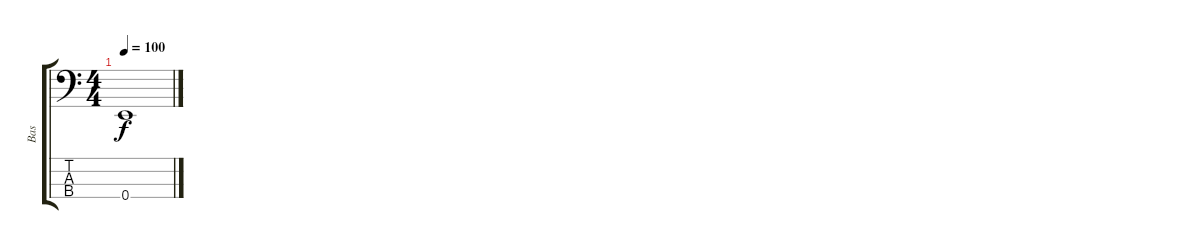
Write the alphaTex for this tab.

\track ("Bas" "Bas") {instrument electricbasspick}
\staff {score tabs}
\tuning (G2 D2 A1 E1) {hide}
\ts (4 4)
\tempo 100
\clef f4
\ks c
0.4{t}.1{dy f}
